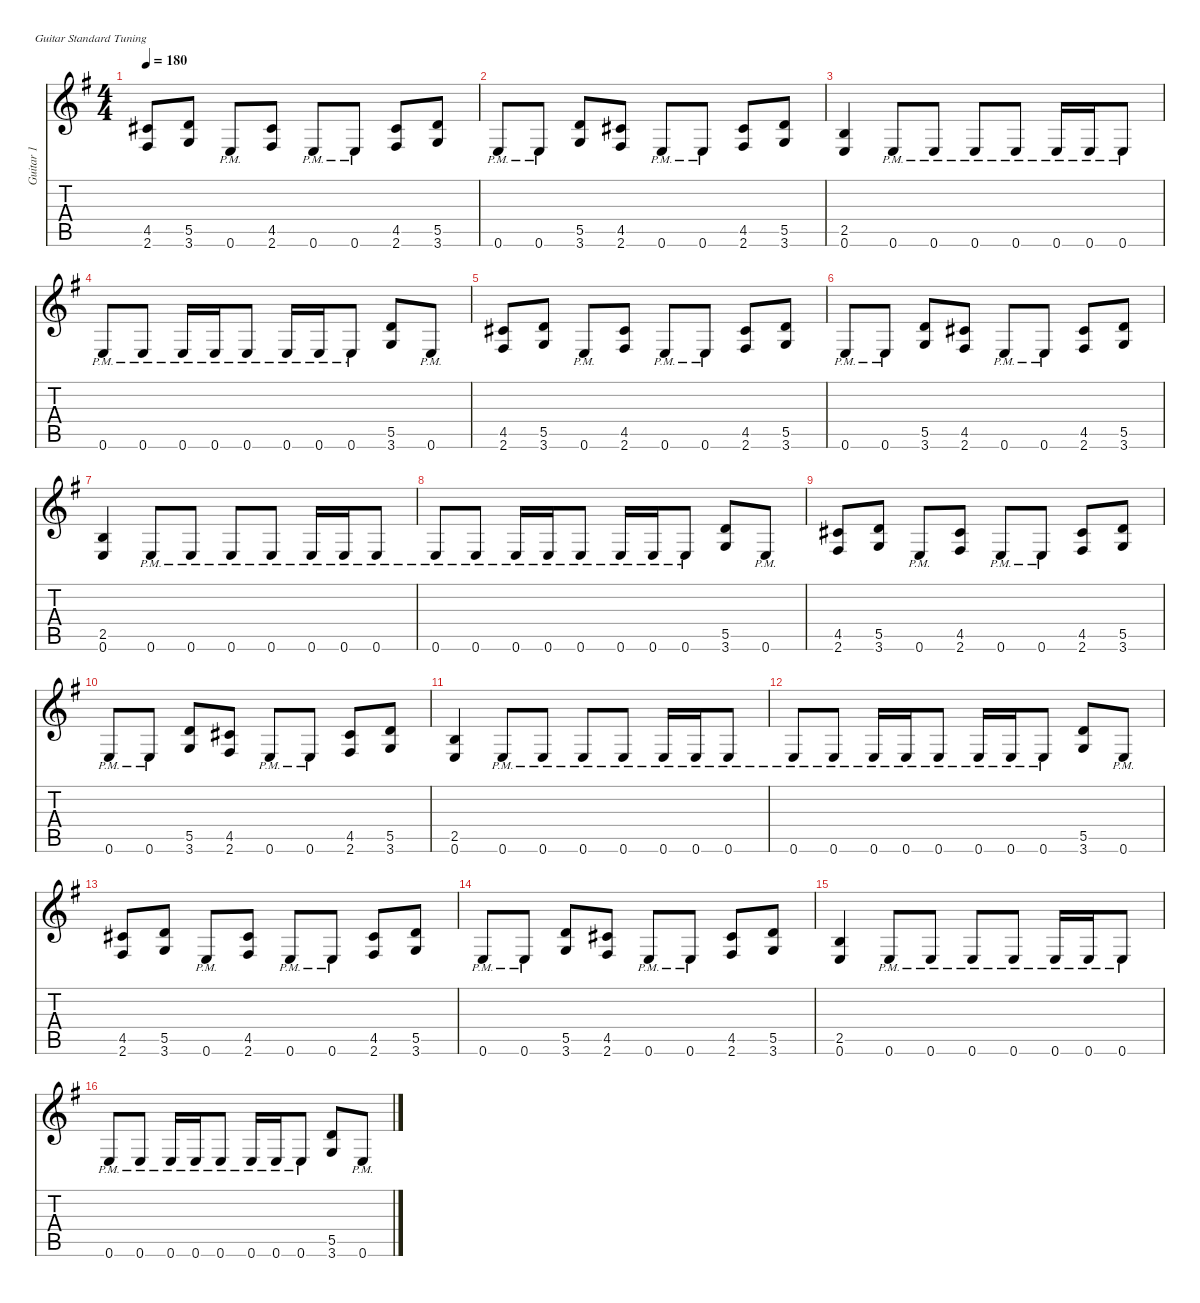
\defaultSystemsLayout 4
\hideDynamics
\bracketExtendMode nobrackets
\firstSystemTrackNameMode fullname
\otherSystemsTrackNameOrientation horizontal
\track ("Guitar 1" "dist.guit.") {defaultSystemsLayout 8 mute instrument distortionguitar}
\staff {score tabs}
\tuning (E4 B3 G3 D3 A2 E2)
\ts (4 4)
\tempo 180
\clef g2
\ks g
(4.5{acc #} 2.6{acc #}).8{dy f beam Up} (5.5{acc forcenatural} 3.6{acc forcenatural}).8{beam Up} 0.6{pm acc forcenatural}.8{beam Up} (4.5{acc #} 2.6{acc #}).8{beam Up} 0.6{pm acc forcenatural}.8{beam Up} 0.6{pm acc forcenatural}.8{beam Up} (4.5{acc #} 2.6{acc #}).8{beam Up} (5.5{acc forcenatural} 3.6{acc forcenatural}).8{beam Up} |
0.6{pm acc forcenatural}.8{beam Up} 0.6{pm acc forcenatural}.8{beam Up} (5.5{acc forcenatural} 3.6{acc forcenatural}).8{beam Up} (4.5{acc #} 2.6{acc #}).8{beam Up} 0.6{pm acc forcenatural}.8{beam Up} 0.6{pm acc forcenatural}.8{beam Up} (4.5{acc #} 2.6{acc #}).8{beam Up} (5.5{acc forcenatural} 3.6{acc forcenatural}).8{beam Up} |
(2.5{acc forcenatural} 0.6{acc forcenatural}).4{beam Up} 0.6{pm acc forcenatural}.8{beam Up} 0.6{pm acc forcenatural}.8{beam Up} 0.6{pm acc forcenatural}.8{beam Up} 0.6{pm acc forcenatural}.8{beam Up} 0.6{pm acc forcenatural}.16{beam Up} 0.6{pm acc forcenatural}.16{beam Up} 0.6{pm acc forcenatural}.8{beam Up} |
0.6{pm acc forcenatural}.8{beam Up} 0.6{pm acc forcenatural}.8{beam Up} 0.6{pm acc forcenatural}.16{beam Up} 0.6{pm acc forcenatural}.16{beam Up} 0.6{pm acc forcenatural}.8{beam Up} 0.6{pm acc forcenatural}.16{beam Up} 0.6{pm acc forcenatural}.16{beam Up} 0.6{pm acc forcenatural}.8{beam Up} (5.5{acc forcenatural} 3.6{acc forcenatural}).8{beam Up} 0.6{pm acc forcenatural}.8{beam Up} |
(4.5{acc #} 2.6{acc #}).8{beam Up} (5.5{acc forcenatural} 3.6{acc forcenatural}).8{beam Up} 0.6{pm acc forcenatural}.8{beam Up} (4.5{acc #} 2.6{acc #}).8{beam Up} 0.6{pm acc forcenatural}.8{beam Up} 0.6{pm acc forcenatural}.8{beam Up} (4.5{acc #} 2.6{acc #}).8{beam Up} (5.5{acc forcenatural} 3.6{acc forcenatural}).8{beam Up} |
0.6{pm acc forcenatural}.8{beam Up} 0.6{pm acc forcenatural}.8{beam Up} (5.5{acc forcenatural} 3.6{acc forcenatural}).8{beam Up} (4.5{acc #} 2.6{acc #}).8{beam Up} 0.6{pm acc forcenatural}.8{beam Up} 0.6{pm acc forcenatural}.8{beam Up} (4.5{acc #} 2.6{acc #}).8{beam Up} (5.5{acc forcenatural} 3.6{acc forcenatural}).8{beam Up} |
(2.5{acc forcenatural} 0.6{acc forcenatural}).4{beam Up} 0.6{pm acc forcenatural}.8{beam Up} 0.6{pm acc forcenatural}.8{beam Up} 0.6{pm acc forcenatural}.8{beam Up} 0.6{pm acc forcenatural}.8{beam Up} 0.6{pm acc forcenatural}.16{beam Up} 0.6{pm acc forcenatural}.16{beam Up} 0.6{pm acc forcenatural}.8{beam Up} |
0.6{pm acc forcenatural}.8{beam Up} 0.6{pm acc forcenatural}.8{beam Up} 0.6{pm acc forcenatural}.16{beam Up} 0.6{pm acc forcenatural}.16{beam Up} 0.6{pm acc forcenatural}.8{beam Up} 0.6{pm acc forcenatural}.16{beam Up} 0.6{pm acc forcenatural}.16{beam Up} 0.6{pm acc forcenatural}.8{beam Up} (5.5{acc forcenatural} 3.6{acc forcenatural}).8{beam Up} 0.6{pm acc forcenatural}.8{beam Up} |
(4.5{acc #} 2.6{acc #}).8{beam Up} (5.5{acc forcenatural} 3.6{acc forcenatural}).8{beam Up} 0.6{pm acc forcenatural}.8{beam Up} (4.5{acc #} 2.6{acc #}).8{beam Up} 0.6{pm acc forcenatural}.8{beam Up} 0.6{pm acc forcenatural}.8{beam Up} (4.5{acc #} 2.6{acc #}).8{beam Up} (5.5{acc forcenatural} 3.6{acc forcenatural}).8{beam Up} |
0.6{pm acc forcenatural}.8{beam Up} 0.6{pm acc forcenatural}.8{beam Up} (5.5{acc forcenatural} 3.6{acc forcenatural}).8{beam Up} (4.5{acc #} 2.6{acc #}).8{beam Up} 0.6{pm acc forcenatural}.8{beam Up} 0.6{pm acc forcenatural}.8{beam Up} (4.5{acc #} 2.6{acc #}).8{beam Up} (5.5{acc forcenatural} 3.6{acc forcenatural}).8{beam Up} |
(2.5{acc forcenatural} 0.6{acc forcenatural}).4{beam Up} 0.6{pm acc forcenatural}.8{beam Up} 0.6{pm acc forcenatural}.8{beam Up} 0.6{pm acc forcenatural}.8{beam Up} 0.6{pm acc forcenatural}.8{beam Up} 0.6{pm acc forcenatural}.16{beam Up} 0.6{pm acc forcenatural}.16{beam Up} 0.6{pm acc forcenatural}.8{beam Up} |
0.6{pm acc forcenatural}.8{beam Up} 0.6{pm acc forcenatural}.8{beam Up} 0.6{pm acc forcenatural}.16{beam Up} 0.6{pm acc forcenatural}.16{beam Up} 0.6{pm acc forcenatural}.8{beam Up} 0.6{pm acc forcenatural}.16{beam Up} 0.6{pm acc forcenatural}.16{beam Up} 0.6{pm acc forcenatural}.8{beam Up} (5.5{acc forcenatural} 3.6{acc forcenatural}).8{beam Up} 0.6{pm acc forcenatural}.8{beam Up} |
(4.5{acc #} 2.6{acc #}).8{beam Up} (5.5{acc forcenatural} 3.6{acc forcenatural}).8{beam Up} 0.6{pm acc forcenatural}.8{beam Up} (4.5{acc #} 2.6{acc #}).8{beam Up} 0.6{pm acc forcenatural}.8{beam Up} 0.6{pm acc forcenatural}.8{beam Up} (4.5{acc #} 2.6{acc #}).8{beam Up} (5.5{acc forcenatural} 3.6{acc forcenatural}).8{beam Up} |
0.6{pm acc forcenatural}.8{beam Up} 0.6{pm acc forcenatural}.8{beam Up} (5.5{acc forcenatural} 3.6{acc forcenatural}).8{beam Up} (4.5{acc #} 2.6{acc #}).8{beam Up} 0.6{pm acc forcenatural}.8{beam Up} 0.6{pm acc forcenatural}.8{beam Up} (4.5{acc #} 2.6{acc #}).8{beam Up} (5.5{acc forcenatural} 3.6{acc forcenatural}).8{beam Up} |
(2.5{acc forcenatural} 0.6{acc forcenatural}).4{beam Up} 0.6{pm acc forcenatural}.8{beam Up} 0.6{pm acc forcenatural}.8{beam Up} 0.6{pm acc forcenatural}.8{beam Up} 0.6{pm acc forcenatural}.8{beam Up} 0.6{pm acc forcenatural}.16{beam Up} 0.6{pm acc forcenatural}.16{beam Up} 0.6{pm acc forcenatural}.8{beam Up} |
0.6{pm acc forcenatural}.8{beam Up} 0.6{pm acc forcenatural}.8{beam Up} 0.6{pm acc forcenatural}.16{beam Up} 0.6{pm acc forcenatural}.16{beam Up} 0.6{pm acc forcenatural}.8{beam Up} 0.6{pm acc forcenatural}.16{beam Up} 0.6{pm acc forcenatural}.16{beam Up} 0.6{pm acc forcenatural}.8{beam Up} (5.5{acc forcenatural} 3.6{acc forcenatural}).8{beam Up} 0.6{pm acc forcenatural}.8{beam Up}
